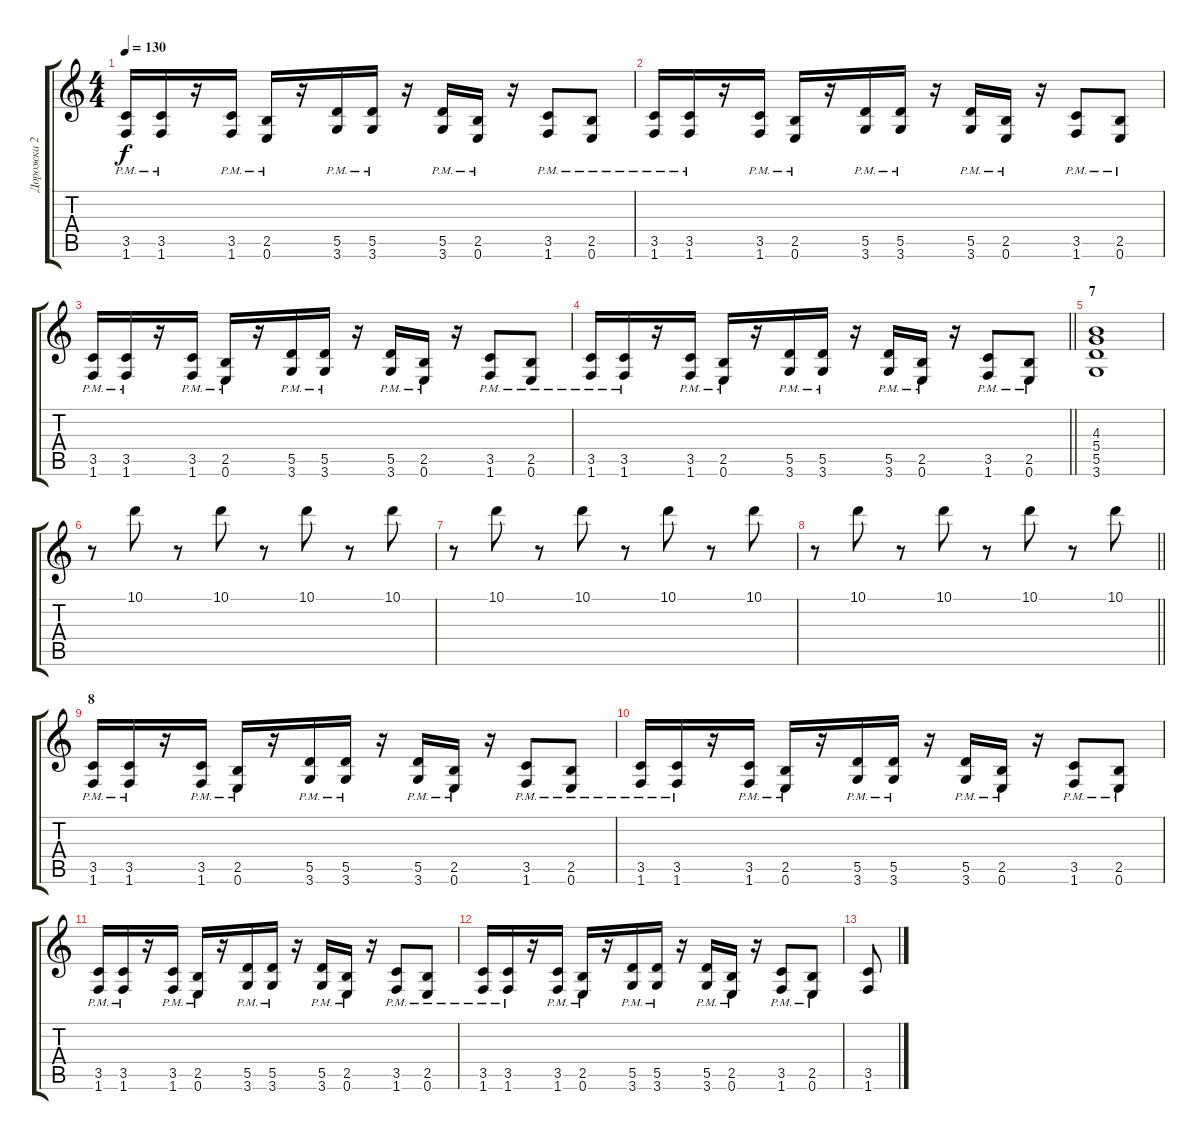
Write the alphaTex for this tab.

\track ("Дорожка 2" "Дорожка 2") {instrument electricguitarclean}
\staff {score tabs}
\tuning (E4 B3 G3 D3 A2 E2) {hide}
\ts (4 4)
\tempo 130
\clef g2
\ks c
(3.5{pm} 1.6{pm}).16{dy f} (3.5{pm} 1.6{pm}).16 r.16 (3.5{pm} 1.6{pm}).16 (2.5{pm} 0.6{pm}).16 r.16 (5.5{pm} 3.6{pm}).16 (5.5{pm} 3.6{pm}).16 r.16 (5.5{pm} 3.6{pm}).16 (2.5{pm} 0.6{pm}).16 r.16 (3.5{pm} 1.6{pm}).8 (2.5{pm} 0.6{pm}).8 |
(3.5{pm} 1.6{pm}).16 (3.5{pm} 1.6{pm}).16 r.16 (3.5{pm} 1.6{pm}).16 (2.5{pm} 0.6{pm}).16 r.16 (5.5{pm} 3.6{pm}).16 (5.5{pm} 3.6{pm}).16 r.16 (5.5{pm} 3.6{pm}).16 (2.5{pm} 0.6{pm}).16 r.16 (3.5{pm} 1.6{pm}).8 (2.5{pm} 0.6{pm}).8 |
(3.5{pm} 1.6{pm}).16 (3.5{pm} 1.6{pm}).16 r.16 (3.5{pm} 1.6{pm}).16 (2.5{pm} 0.6{pm}).16 r.16 (5.5{pm} 3.6{pm}).16 (5.5{pm} 3.6{pm}).16 r.16 (5.5{pm} 3.6{pm}).16 (2.5{pm} 0.6{pm}).16 r.16 (3.5{pm} 1.6{pm}).8 (2.5{pm} 0.6{pm}).8 |
\barLineRight lightlight
(3.5{pm} 1.6{pm}).16 (3.5{pm} 1.6{pm}).16 r.16 (3.5{pm} 1.6{pm}).16 (2.5{pm} 0.6{pm}).16 r.16 (5.5{pm} 3.6{pm}).16 (5.5{pm} 3.6{pm}).16 r.16 (5.5{pm} 3.6{pm}).16 (2.5{pm} 0.6{pm}).16 r.16 (3.5{pm} 1.6{pm}).8 (2.5{pm} 0.6{pm}).8 |
\section ("" "7")
(4.3 5.4 5.5 3.6).1 |
r.8 10.1.8 r.8 10.1.8 r.8 10.1.8 r.8 10.1.8 |
r.8 10.1.8 r.8 10.1.8 r.8 10.1.8 r.8 10.1.8 |
\barLineRight lightlight
r.8 10.1.8 r.8 10.1.8 r.8 10.1.8 r.8 10.1.8 |
\section ("" "8")
(3.5{pm} 1.6{pm}).16 (3.5{pm} 1.6{pm}).16 r.16 (3.5{pm} 1.6{pm}).16 (2.5{pm} 0.6{pm}).16 r.16 (5.5{pm} 3.6{pm}).16 (5.5{pm} 3.6{pm}).16 r.16 (5.5{pm} 3.6{pm}).16 (2.5{pm} 0.6{pm}).16 r.16 (3.5{pm} 1.6{pm}).8 (2.5{pm} 0.6{pm}).8 |
(3.5{pm} 1.6{pm}).16 (3.5{pm} 1.6{pm}).16 r.16 (3.5{pm} 1.6{pm}).16 (2.5{pm} 0.6{pm}).16 r.16 (5.5{pm} 3.6{pm}).16 (5.5{pm} 3.6{pm}).16 r.16 (5.5{pm} 3.6{pm}).16 (2.5{pm} 0.6{pm}).16 r.16 (3.5{pm} 1.6{pm}).8 (2.5{pm} 0.6{pm}).8 |
(3.5{pm} 1.6{pm}).16 (3.5{pm} 1.6{pm}).16 r.16 (3.5{pm} 1.6{pm}).16 (2.5{pm} 0.6{pm}).16 r.16 (5.5{pm} 3.6{pm}).16 (5.5{pm} 3.6{pm}).16 r.16 (5.5{pm} 3.6{pm}).16 (2.5{pm} 0.6{pm}).16 r.16 (3.5{pm} 1.6{pm}).8 (2.5{pm} 0.6{pm}).8 |
(3.5{pm} 1.6{pm}).16 (3.5{pm} 1.6{pm}).16 r.16 (3.5{pm} 1.6{pm}).16 (2.5{pm} 0.6{pm}).16 r.16 (5.5{pm} 3.6{pm}).16 (5.5{pm} 3.6{pm}).16 r.16 (5.5{pm} 3.6{pm}).16 (2.5{pm} 0.6{pm}).16 r.16 (3.5{pm} 1.6{pm}).8 (2.5{pm} 0.6{pm}).8 |
(3.5 1.6).8
